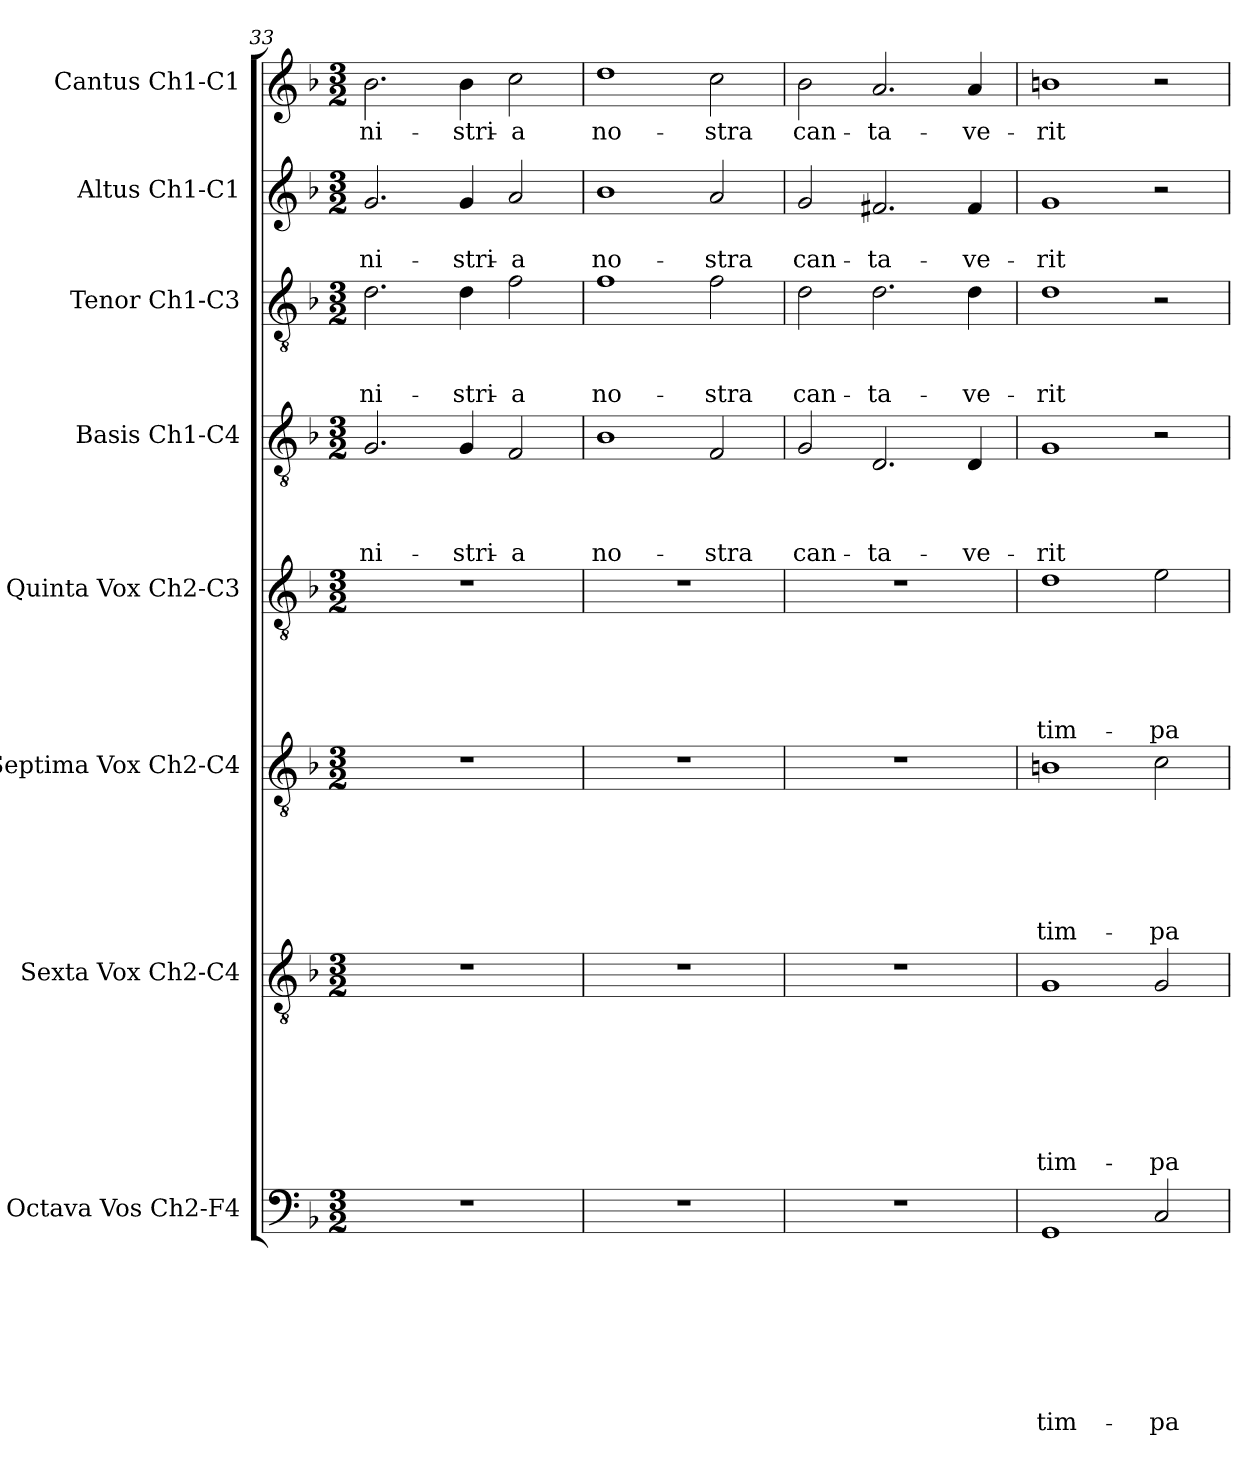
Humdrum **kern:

**kern	**text	**text	**text	**text	**text	**text	**text	**text	**kern	**text	**text	**text	**text	**text	**text	**text	**kern	**text	**text	**text	**text	**text	**text	**kern	**text	**text	**text	**text	**text	**kern	**text	**text	**text	**text	**kern	**text	**text	**text	**kern	**text	**text	**kern	**text
*part8	*part8	*part8	*part8	*part8	*part8	*part8	*part8	*part8	*part7	*part7	*part7	*part7	*part7	*part7	*part7	*part7	*part6	*part6	*part6	*part6	*part6	*part6	*part6	*part5	*part5	*part5	*part5	*part5	*part5	*part4	*part4	*part4	*part4	*part4	*part3	*part3	*part3	*part3	*part2	*part2	*part2	*part1	*part1
*staff8	*staff8	*staff8	*staff8	*staff8	*staff8	*staff8	*staff8	*staff8	*staff7	*staff7	*staff7	*staff7	*staff7	*staff7	*staff7	*staff7	*staff6	*staff6	*staff6	*staff6	*staff6	*staff6	*staff6	*staff5	*staff5	*staff5	*staff5	*staff5	*staff5	*staff4	*staff4	*staff4	*staff4	*staff4	*staff3	*staff3	*staff3	*staff3	*staff2	*staff2	*staff2	*staff1	*staff1
*I"Octava Vos Ch2-F4	*	*	*	*	*	*	*	*	*I"Sexta Vox Ch2-C4	*	*	*	*	*	*	*	*I"Septima Vox Ch2-C4	*	*	*	*	*	*	*I"Quinta Vox Ch2-C3	*	*	*	*	*	*I"Basis Ch1-C4	*	*	*	*	*I"Tenor Ch1-C3	*	*	*	*I"Altus Ch1-C1	*	*	*I"Cantus Ch1-C1	*
*	*	*	*	*	*	*	*	*	*	*	*	*	*	*	*	*	*	*	*	*	*	*	*	*	*	*	*	*	*	*I'B	*	*	*	*	*I'T	*	*	*	*I'A	*	*	*I'C	*
!!LO:LB:g=z
*clefF4	*	*	*	*	*	*	*	*	*clefGv2	*	*	*	*	*	*	*	*clefGv2	*	*	*	*	*	*	*clefGv2	*	*	*	*	*	*clefGv2	*	*	*	*	*clefGv2	*	*	*	*clefG2	*	*	*clefG2	*
*k[b-]	*	*	*	*	*	*	*	*	*k[b-]	*	*	*	*	*	*	*	*k[b-]	*	*	*	*	*	*	*k[b-]	*	*	*	*	*	*k[b-]	*	*	*	*	*k[b-]	*	*	*	*k[b-]	*	*	*k[b-]	*
*F:	*	*	*	*	*	*	*	*	*F:	*	*	*	*	*	*	*	*F:	*	*	*	*	*	*	*F:	*	*	*	*	*	*F:	*	*	*	*	*F:	*	*	*	*F:	*	*	*F:	*
*M3/2	*	*	*	*	*	*	*	*	*M3/2	*	*	*	*	*	*	*	*M3/2	*	*	*	*	*	*	*M3/2	*	*	*	*	*	*M3/2	*	*	*	*	*M3/2	*	*	*	*M3/2	*	*	*M3/2	*
=33	=33	=33	=33	=33	=33	=33	=33	=33	=33	=33	=33	=33	=33	=33	=33	=33	=33	=33	=33	=33	=33	=33	=33	=33	=33	=33	=33	=33	=33	=33	=33	=33	=33	=33	=33	=33	=33	=33	=33	=33	=33	=33	=33
!	!	!	!	!	!	!	!	!	!	!	!	!	!	!	!	!	!	!	!	!	!	!	!	!	!	!	!	!	!	!	!	!	!	!LO:LY:b	!	!	!	!LO:LY:b	!	!	!LO:LY:b	!	!LO:LY:b
1.r	.	.	.	.	.	.	.	.	1.r	.	.	.	.	.	.	.	1.r	.	.	.	.	.	.	1.r	.	.	.	.	.	2.G/	.	.	.	-ni-	2.d\	.	.	-ni-	2.g/	.	-ni-	2.b-\	-ni-
!	!	!	!	!	!	!	!	!	!	!	!	!	!	!	!	!	!	!	!	!	!	!	!	!	!	!	!	!	!	!	!	!	!	!LO:LY:b	!	!	!	!LO:LY:b	!	!	!LO:LY:b	!	!LO:LY:b
.	.	.	.	.	.	.	.	.	.	.	.	.	.	.	.	.	.	.	.	.	.	.	.	.	.	.	.	.	.	4G/	.	.	.	-stri-	4d\	.	.	-stri-	4g/	.	-stri-	4b-\	-stri-
!	!	!	!	!	!	!	!	!	!	!	!	!	!	!	!	!	!	!	!	!	!	!	!	!	!	!	!	!	!	!	!	!	!	!LO:LY:b	!	!	!	!LO:LY:b	!	!	!LO:LY:b	!	!LO:LY:b
.	.	.	.	.	.	.	.	.	.	.	.	.	.	.	.	.	.	.	.	.	.	.	.	.	.	.	.	.	.	2F/	.	.	.	-a	2f\	.	.	-a	2a/	.	-a	2cc\	-a
=34	=34	=34	=34	=34	=34	=34	=34	=34	=34	=34	=34	=34	=34	=34	=34	=34	=34	=34	=34	=34	=34	=34	=34	=34	=34	=34	=34	=34	=34	=34	=34	=34	=34	=34	=34	=34	=34	=34	=34	=34	=34	=34	=34
!	!	!	!	!	!	!	!	!	!	!	!	!	!	!	!	!	!	!	!	!	!	!	!	!	!	!	!	!	!	!	!	!	!	!LO:LY:b	!	!	!	!LO:LY:b	!	!	!LO:LY:b	!	!LO:LY:b
1.r	.	.	.	.	.	.	.	.	1.r	.	.	.	.	.	.	.	1.r	.	.	.	.	.	.	1.r	.	.	.	.	.	1B-	.	.	.	no-	1f	.	.	no-	1b-	.	no-	1dd	no-
!	!	!	!	!	!	!	!	!	!	!	!	!	!	!	!	!	!	!	!	!	!	!	!	!	!	!	!	!	!	!	!	!	!	!LO:LY:b	!	!	!	!LO:LY:b	!	!	!LO:LY:b	!	!LO:LY:b
.	.	.	.	.	.	.	.	.	.	.	.	.	.	.	.	.	.	.	.	.	.	.	.	.	.	.	.	.	.	2F/	.	.	.	-stra	2f\	.	.	-stra	2a/	.	-stra	2cc\	-stra
=35	=35	=35	=35	=35	=35	=35	=35	=35	=35	=35	=35	=35	=35	=35	=35	=35	=35	=35	=35	=35	=35	=35	=35	=35	=35	=35	=35	=35	=35	=35	=35	=35	=35	=35	=35	=35	=35	=35	=35	=35	=35	=35	=35
!	!	!	!	!	!	!	!	!	!	!	!	!	!	!	!	!	!	!	!	!	!	!	!	!	!	!	!	!	!	!	!	!	!	!LO:LY:b	!	!	!	!LO:LY:b	!	!	!LO:LY:b	!	!LO:LY:b
1.r	.	.	.	.	.	.	.	.	1.r	.	.	.	.	.	.	.	1.r	.	.	.	.	.	.	1.r	.	.	.	.	.	2G/	.	.	.	can-	2d\	.	.	can-	2g/	.	can-	2b-\	can-
!	!	!	!	!	!	!	!	!	!	!	!	!	!	!	!	!	!	!	!	!	!	!	!	!	!	!	!	!	!	!	!	!	!	!LO:LY:b	!	!	!	!LO:LY:b	!	!	!LO:LY:b	!	!LO:LY:b
.	.	.	.	.	.	.	.	.	.	.	.	.	.	.	.	.	.	.	.	.	.	.	.	.	.	.	.	.	.	2.D/	.	.	.	-ta-	2.d\	.	.	-ta-	2.f#X/	.	-ta-	2.a/	-ta-
!	!	!	!	!	!	!	!	!	!	!	!	!	!	!	!	!	!	!	!	!	!	!	!	!	!	!	!	!	!	!	!	!	!	!LO:LY:b	!	!	!	!LO:LY:b	!	!	!LO:LY:b	!	!LO:LY:b
.	.	.	.	.	.	.	.	.	.	.	.	.	.	.	.	.	.	.	.	.	.	.	.	.	.	.	.	.	.	4D/	.	.	.	-ve-	4d\	.	.	-ve-	4f#/	.	-ve-	4a/	-ve-
=36	=36	=36	=36	=36	=36	=36	=36	=36	=36	=36	=36	=36	=36	=36	=36	=36	=36	=36	=36	=36	=36	=36	=36	=36	=36	=36	=36	=36	=36	=36	=36	=36	=36	=36	=36	=36	=36	=36	=36	=36	=36	=36	=36
!	!	!	!	!	!	!	!	!LO:LY:b	!	!	!	!	!	!	!	!LO:LY:b	!	!	!	!	!	!	!LO:LY:b	!	!	!	!	!	!LO:LY:b	!	!	!	!	!LO:LY:b	!	!	!	!LO:LY:b	!	!	!LO:LY:b	!	!LO:LY:b
1GG	.	.	.	.	.	.	.	tim-	1G	.	.	.	.	.	.	tim-	1Bn	.	.	.	.	.	tim-	1d	.	.	.	.	tim-	1G	.	.	.	-rit	1d	.	.	-rit	1g	.	-rit	1bn	-rit
!	!	!	!	!	!	!	!	!LO:LY:b	!	!	!	!	!	!	!	!LO:LY:b	!	!	!	!	!	!	!LO:LY:b	!	!	!	!	!	!LO:LY:b	!	!	!	!	!	!	!	!	!	!	!	!	!	!
2C/	.	.	.	.	.	.	.	-pa-	2G/	.	.	.	.	.	.	-pa-	2c\	.	.	.	.	.	-pa-	2e\	.	.	.	.	-pa-	2r	.	.	.	.	2r	.	.	.	2r	.	.	2r	.
=	=	=	=	=	=	=	=	=	=	=	=	=	=	=	=	=	=	=	=	=	=	=	=	=	=	=	=	=	=	=	=	=	=	=	=	=	=	=	=	=	=	=	=
*-	*-	*-	*-	*-	*-	*-	*-	*-	*-	*-	*-	*-	*-	*-	*-	*-	*-	*-	*-	*-	*-	*-	*-	*-	*-	*-	*-	*-	*-	*-	*-	*-	*-	*-	*-	*-	*-	*-	*-	*-	*-	*-	*-
